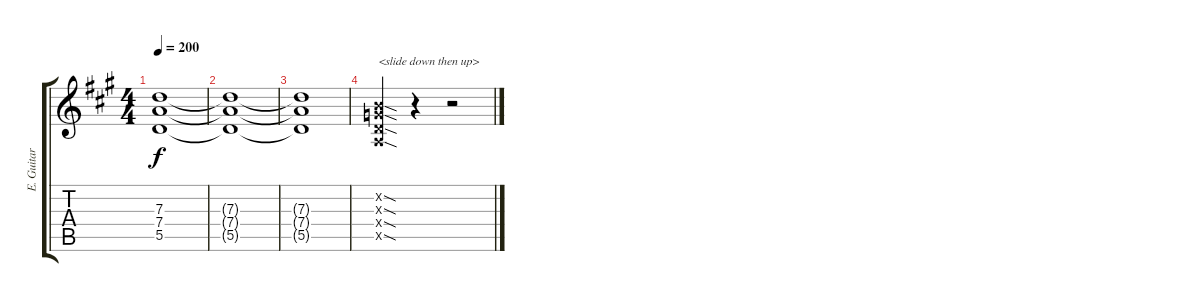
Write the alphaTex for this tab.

\track ("E. Guitar II" "E. Guitar ") {instrument overdrivenguitar}
\staff {score tabs}
\tuning (E4 B3 G3 D3 A2 E2) {hide}
\ts (4 4)
\tempo 200
\clef g2
\ks a
(7.3{t} 7.4{t} 5.5{t}).1{dy f} |
(7.3{t} 7.4{t} 5.5{t}).1 |
(7.3{t} 7.4{t} 5.5{t}).1 |
(0.2{sod x} 0.3{sod x} 0.4{sod x} 0.5{sod x}).4{txt "<slide down then up>"} r.4 r.2
